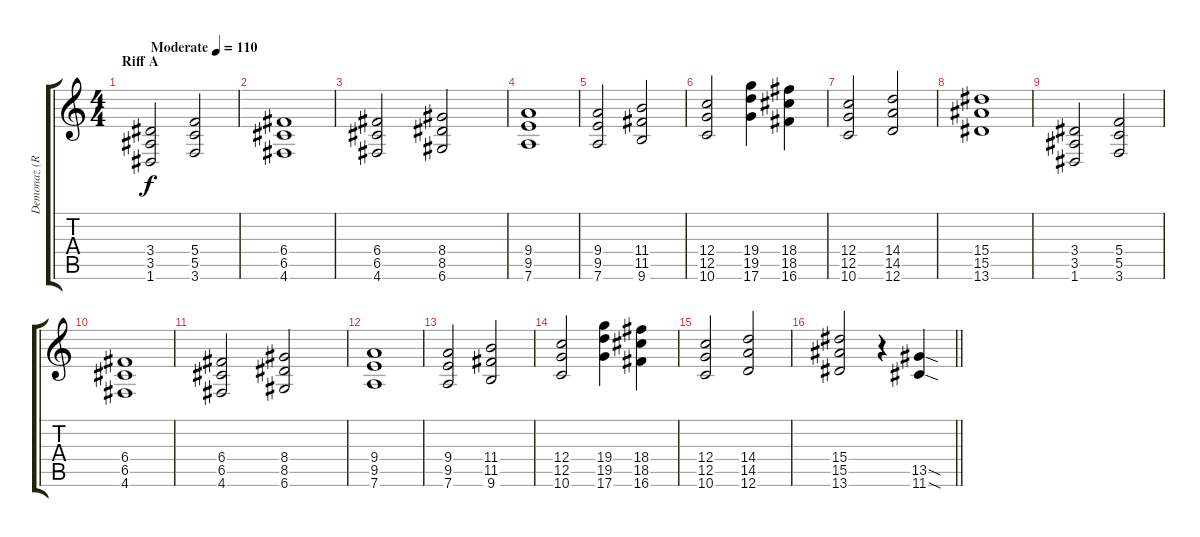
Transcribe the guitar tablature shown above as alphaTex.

\track ("Demonaz (Right)" "Demonaz (R") {instrument distortionguitar}
\staff {score tabs}
\tuning (D4 A3 F3 C3 G2 D2) {hide}
\ts (4 4)
\section ("" "Riff A")
\tempo (110 "Moderate")
\clef g2
\ks c
(3.4 3.5 1.6).2{dy f instrument distortionguitar} (5.4 5.5 3.6).2 |
(6.4 6.5 4.6).1 |
(6.4 6.5 4.6).2 (8.4 8.5 6.6).2 |
(9.4 9.5 7.6).1 |
(9.4 9.5 7.6).2 (11.4 11.5 9.6).2 |
(12.4 12.5 10.6).2 (19.4 19.5 17.6).4 (18.4 18.5 16.6).4 |
(12.4 12.5 10.6).2 (14.4 14.5 12.6).2 |
(15.4 15.5 13.6).1 |
(3.4 3.5 1.6).2 (5.4 5.5 3.6).2 |
(6.4 6.5 4.6).1 |
(6.4 6.5 4.6).2 (8.4 8.5 6.6).2 |
(9.4 9.5 7.6).1 |
(9.4 9.5 7.6).2 (11.4 11.5 9.6).2 |
(12.4 12.5 10.6).2 (19.4 19.5 17.6).4 (18.4 18.5 16.6).4 |
(12.4 12.5 10.6).2 (14.4 14.5 12.6).2 |
\barLineRight lightlight
(15.4 15.5 13.6).2 r.4 (13.5{sod} 11.6{sod}).4
